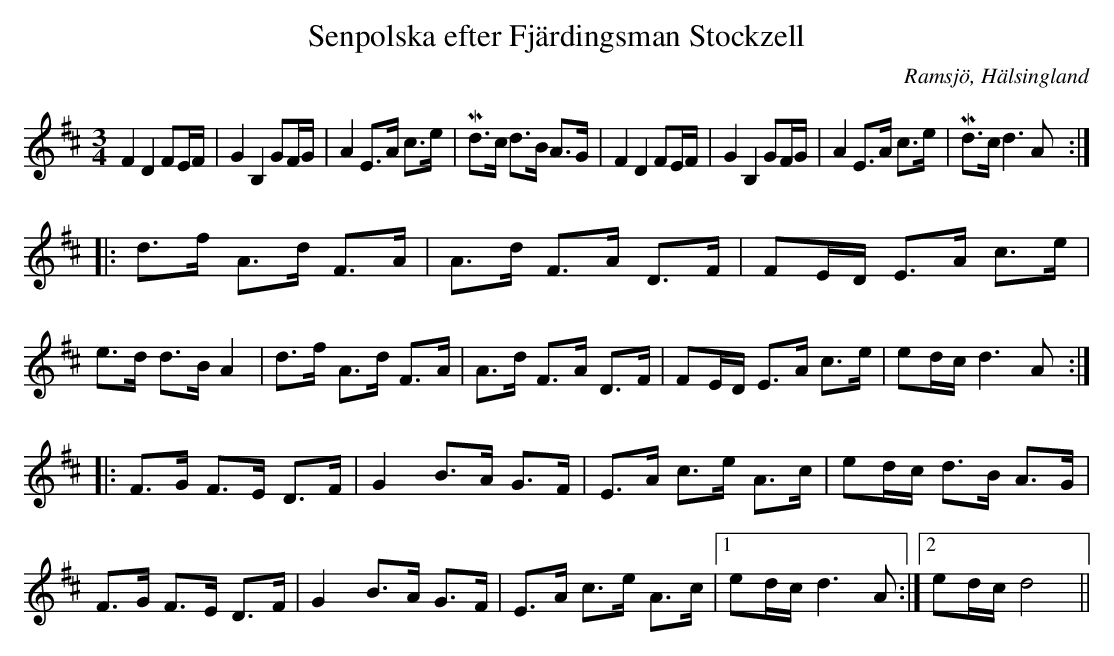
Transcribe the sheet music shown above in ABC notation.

X:1
T: Senpolska efter Fjärdingsman Stockzell
O: Ramsjö, Hälsingland
M:3/4
L:1/8
K:D
F2 D2 FE/F/|G2 B,2 GF/G/| A2 E>A c>e|Md>c d>B A>G|F2 D2 FE/F/|G2 B,2 GF/G/| A2 E>A c>e|Md>c d2>A2:|
|:d>f A>d F>A| A>d F>A D>F|FE/D/ E>A c>e|e>d d>B A2|d>f A>d F>A| A>d F>A D>F|FE/D/ E>A c>e|ed/c/ d2>A2:|
|:F>G F>E D>F|G2 B>A G>F|E>A c>e A>c|ed/c/ d>B A>G|F>G F>E D>F|G2 B>A G>F|E>A c>e A>c|1 ed/c/ d2>A2:|2 ed/c/ d4||
